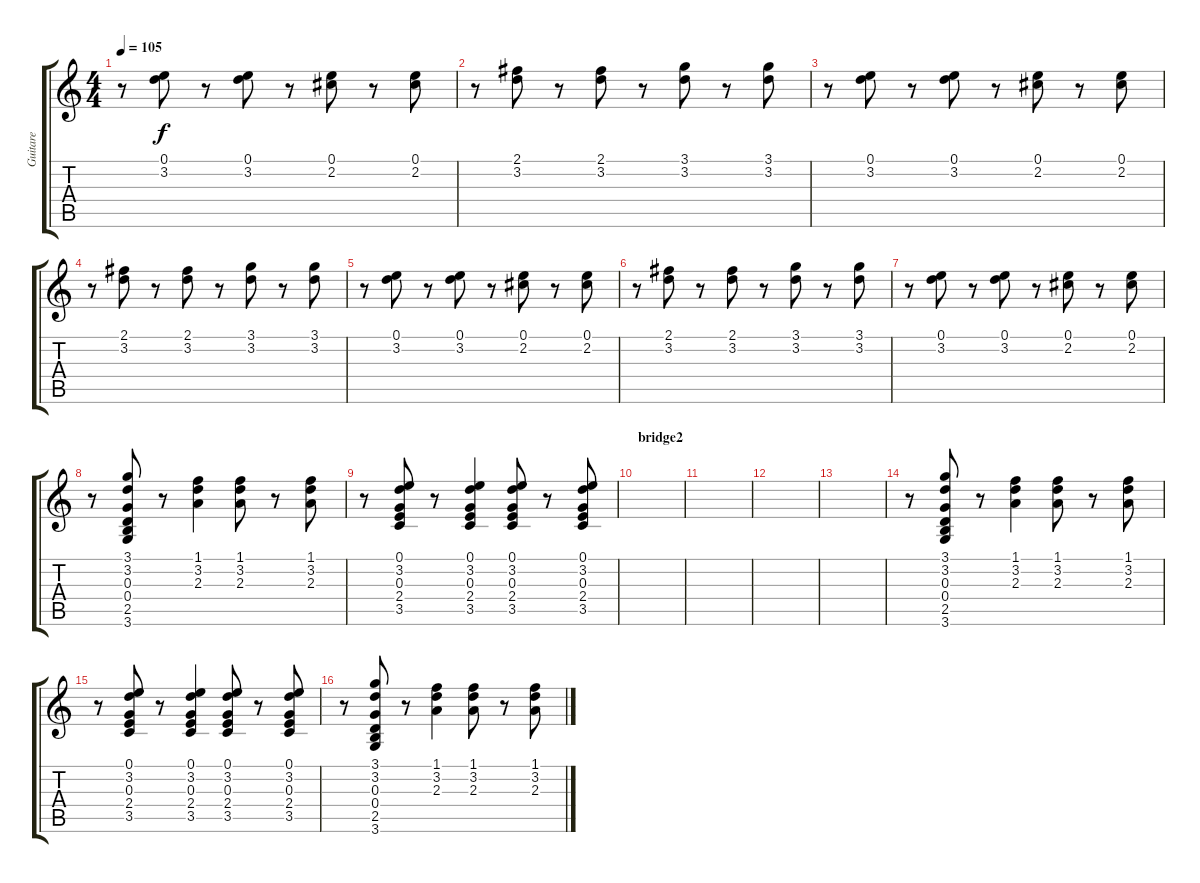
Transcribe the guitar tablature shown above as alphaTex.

\track ("Guitare" "Guitare") {instrument acousticguitarnylon}
\staff {score tabs}
\tuning (E4 B3 G3 D3 A2 E2) {hide}
\ts (4 4)
\tempo 105
\clef g2
\ks c
r.8{dy f} (0.1 3.2).8 r.8 (0.1 3.2).8 r.8 (0.1 2.2).8 r.8 (0.1 2.2).8 |
r.8 (2.1 3.2).8 r.8 (2.1 3.2).8 r.8 (3.1 3.2).8 r.8 (3.1 3.2).8 |
r.8 (0.1 3.2).8 r.8 (0.1 3.2).8 r.8 (0.1 2.2).8 r.8 (0.1 2.2).8 |
r.8{volume 10} (2.1 3.2).8 r.8 (2.1 3.2).8 r.8 (3.1 3.2).8 r.8 (3.1 3.2).8 |
r.8 (0.1 3.2).8 r.8 (0.1 3.2).8 r.8 (0.1 2.2).8 r.8 (0.1 2.2).8 |
r.8 (2.1 3.2).8 r.8 (2.1 3.2).8 r.8 (3.1 3.2).8 r.8 (3.1 3.2).8 |
r.8 (0.1 3.2).8 r.8 (0.1 3.2).8 r.8 (0.1 2.2).8 r.8 (0.1 2.2).8 |
r.8 (3.1 3.2 0.3 0.4 2.5 3.6).8 r.8 (1.1 3.2 2.3).4 (1.1 3.2 2.3).8 r.8 (1.1 3.2 2.3).8 |
r.8 (0.1 3.2 0.3 2.4 3.5).8 r.8 (0.1 3.2 0.3 2.4 3.5).4 (0.1 3.2 0.3 2.4 3.5).8 r.8 (0.1 3.2 0.3 2.4 3.5).8 |
\section ("" "bridge2")
|
|
|
|
r.8 (3.1 3.2 0.3 0.4 2.5 3.6).8 r.8 (1.1 3.2 2.3).4 (1.1 3.2 2.3).8 r.8 (1.1 3.2 2.3).8 |
r.8 (0.1 3.2 0.3 2.4 3.5).8 r.8 (0.1 3.2 0.3 2.4 3.5).4 (0.1 3.2 0.3 2.4 3.5).8 r.8 (0.1 3.2 0.3 2.4 3.5).8 |
r.8 (3.1 3.2 0.3 0.4 2.5 3.6).8 r.8 (1.1 3.2 2.3).4 (1.1 3.2 2.3).8 r.8 (1.1 3.2 2.3).8
